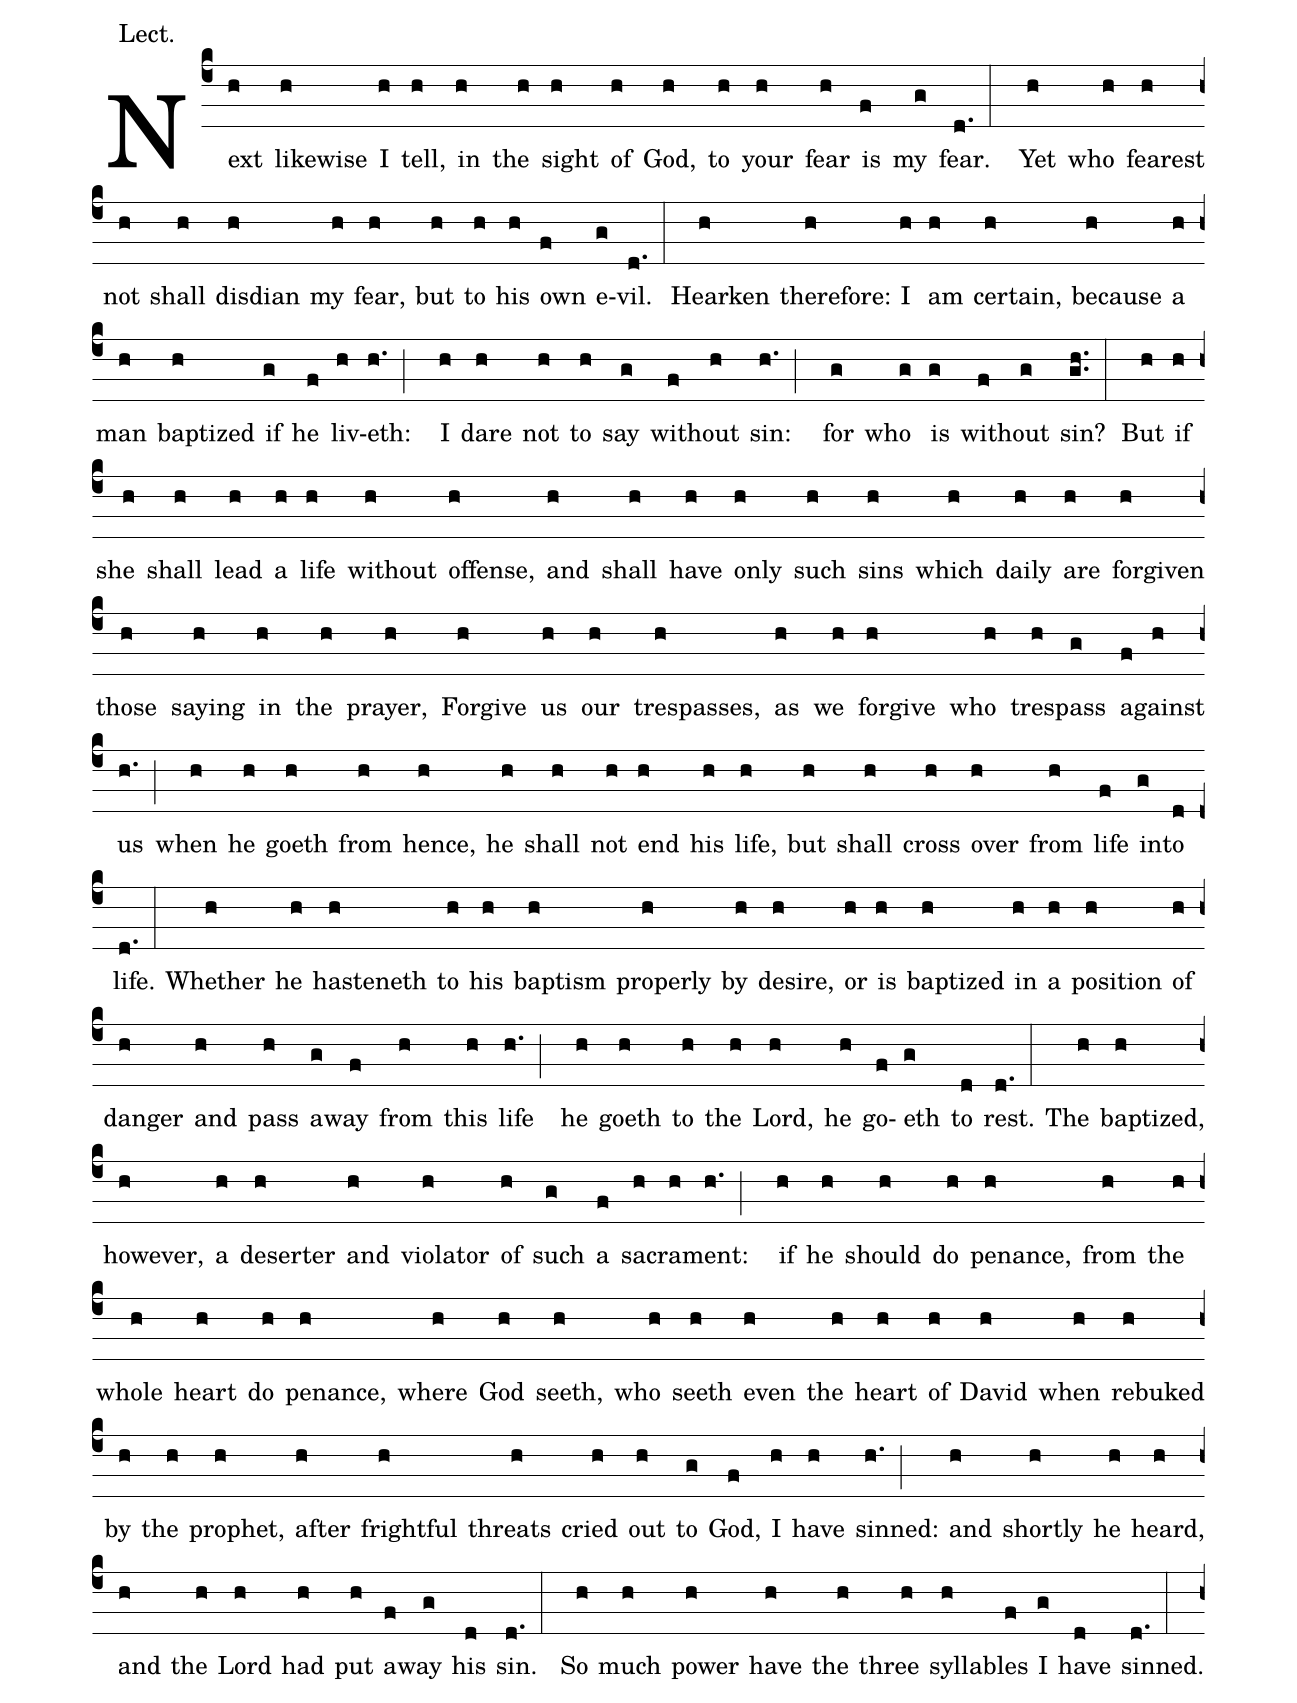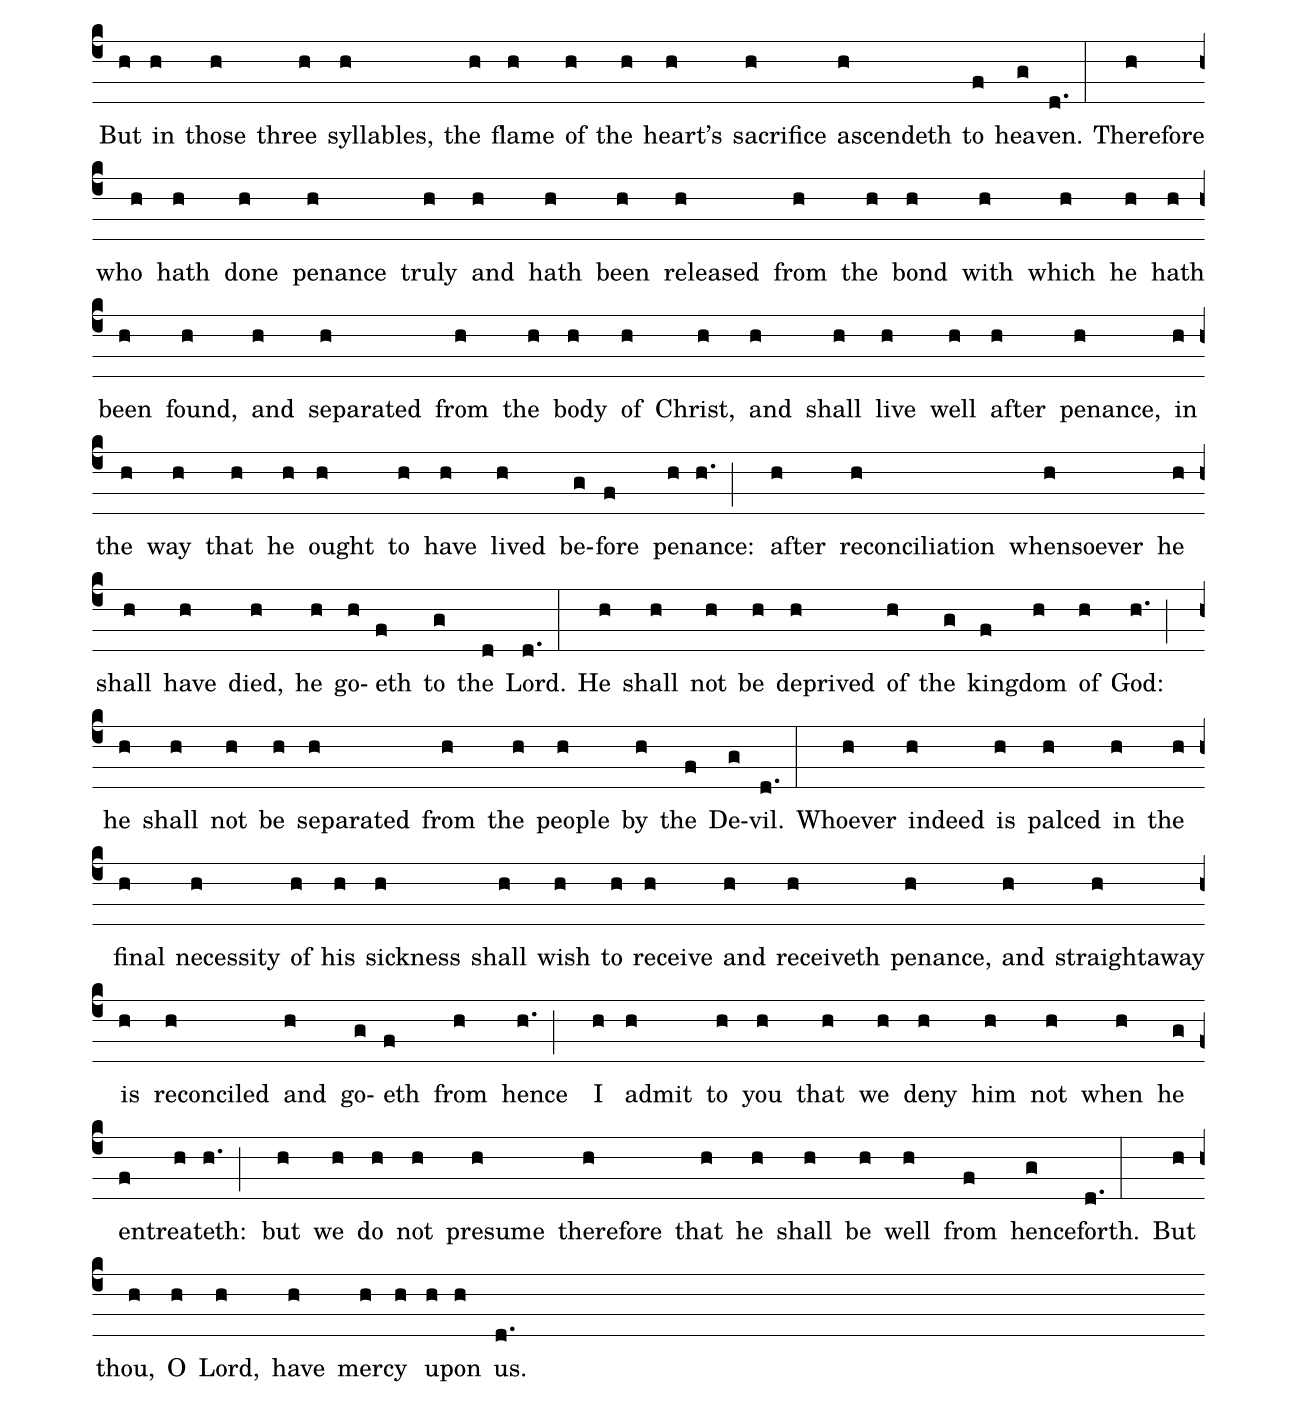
annotation: Lect.;
%%
(c4) Next(h) likewise(h) I(h) tell,(h) in(h) the(h) sight(h) of(h) God,(h) to(h) your(h) fear(h) is(f) my(g) fear.(d.:)

Yet(h) who(h) fearest(h) not(h) shall(h) disdian(h) my(h) fear,(h) but(h) to(h) his(h) own(f) e(g)vil.(d.:)

Hearken(h) therefore:(h) I(h) am(h) certain,(h) because(h) a(h) man(h) baptized(h) if(g) he(f) liv(h)eth:(h.;) I(h) dare(h) not(h) to(h) say(g) with(f)out(h) sin:(h.;) for(g) who(g) is(g) with(f)out(g) sin?(gh..:)

But(h) if(h) she(h) shall(h) lead(h) a(h) life(h) without(h) offense,(h) and(h) shall(h) have(h) only(h) such(h) sins(h) which(h) daily(h) are(h) forgiven(h) those(h) saying(h) in(h) the(h) prayer,(h) Forgive(h) us(h) our(h) trespasses,(h) as(h) we(h) forgive(h) who(h) tres(h)pass(g) a(f)gainst(h) us(h.;) when(h) he(h) goeth(h) from(h) hence,(h) he(h) shall(h) not(h) end(h) his(h) life,(h) but(h) shall(h) cross(h) over(h) from(h) life(f) in(g)to(d) life.(d.:)

Whether(h) he(h) hasteneth(h) to(h) his(h) baptism(h) properly(h) by(h) desire,(h) or(h) is(h) baptized(h) in(h) a(h) position(h) of(h) danger(h) and(h) pass(h) a(g)way(f) from(h) this(h) life(h.;) he(h) goeth(h) to(h) the(h) Lord,(h) he(h) go(f)eth(g) to(d) rest.(d.:)

The(h) baptized,(h) however,(h) a(h) deserter(h) and(h) violator(h) of(h) such(g) a(f) sa(h)cra(h)ment:(h.;) if(h) he(h) should(h) do(h) penance,(h) from(h) the(h) whole(h) heart(h) do(h) penance,(h) where(h) God(h) seeth,(h) who(h) seeth(h) even(h) the(h) heart(h) of(h) David(h) when(h) rebuked(h) by(h) the(h) prophet,(h) after(h) frightful(h) threats(h) cried(h) out(h) to(g) God,(f) I(h) have(h) sinned:(h.;) and(h) shortly(h) he(h) heard,(h) and(h) the(h) Lord(h) had(h) put(h) a(f)way(g) his(d) sin.(d.:)

So(h) much(h) power(h) have(h) the(h) three(h) sylla(h)bles(f) I(g) have(d) sinned.(d.:)

But(h) in(h) those(h) three(h) syllables,(h) the(h) flame(h) of(h) the(h) heart's(h) sacrifice(h) ascendeth(h) to(f) hea(g)ven.(d.:)

Therefore(h) who(h) hath(h) done(h) penance(h) truly(h) and(h) hath(h) been(h) released(h) from(h) the(h) bond(h) with(h) which(h) he(h) hath(h) been(h) found,(h) and(h) separated(h) from(h) the(h) body(h) of(h) Christ,(h) and(h) shall(h) live(h) well(h) after(h) penance,(h) in(h) the(h) way(h) that(h) he(h) ought(h) to(h) have(h) lived(h) be(g)fore(f) pen(h)ance:(h.;) after(h) reconciliation(h) whensoever(h) he(h) shall(h) have(h) died,(h) he(h) go(h)eth(f) to(g) the(d) Lord.(d.:)

He(h) shall(h) not(h) be(h) deprived(h) of(h) the(g) king(f)dom(h) of(h) God:(h.;) he(h) shall(h) not(h) be(h) separated(h) from(h) the(h) people(h) by(h) the(f) De(g)vil.(d.:)

Whoever(h) indeed(h) is(h) palced(h) in(h) the(h) final(h) necessity(h) of(h) his(h) sickness(h) shall(h) wish(h) to(h) receive(h) and(h) receiveth(h) penance,(h) and(h) straightaway(h) is(h) reconciled(h) and(h) go(g)eth(f) from(h) hence(h.;) I(h) admit(h) to(h) you(h) that(h) we(h) deny(h) him(h) not(h) when(h) he(g) en(f)treat(h)eth:(h.;) but(h) we(h) do(h) not(h) presume(h) therefore(h) that(h) he(h) shall(h) be(h) well(h) from(f) hence(g)forth.(d.:)

But(h) thou,(h) O(h) Lord,(h) have(h) mer(h)cy(h) u(h)pon(h) us.(d.)
